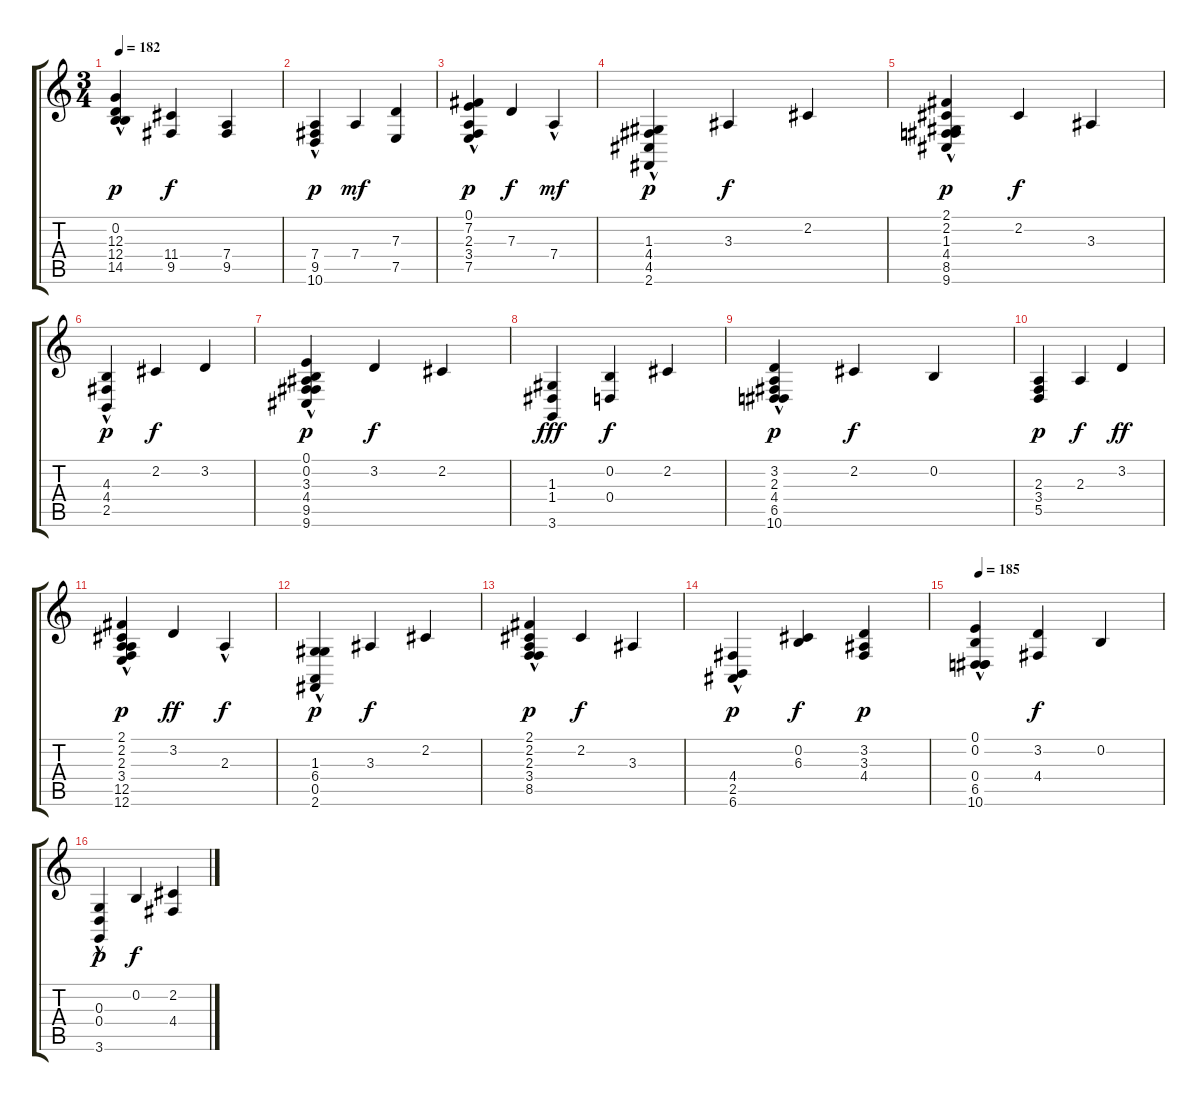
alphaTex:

\track "" {instrument acousticgrandpiano}
\staff {score tabs}
\tuning (E4 B3 G3 D3 A2 E2) {hide}
\ts (3 4)
\tempo 182
\clef g2
\ks c
(0.2 12.3{hac} 12.4{hac} 14.5).4{dy p} (11.4 9.5).4{dy f} (7.4 9.5).4 |
(7.4 9.5{hac} 10.6).4{dy p} 7.4.4{dy mf} (7.3 7.5).4 |
(0.1{hac} 7.2{hac} 2.3 3.4{hac} 7.5{hac}).4{dy p volume 15} 7.3.4{dy f volume 14} 7.4{hac}.4{dy mf volume 14} |
(1.3{hac} 4.4 4.5{hac} 2.6).4{dy p volume 14} 3.3.4{dy f volume 14} 2.2.4{volume 14} |
(2.1 2.2{hac} 1.3 4.4{hac} 8.5{hac} 9.6{hac}).4{dy p} 2.2.4{dy f volume 13} 3.3.4{volume 13} |
(4.3{hac} 4.4{hac} 2.5).4{dy p volume 12} 2.2.4{dy f volume 12} 3.2.4{volume 12} |
(0.1 0.2{hac} 3.3 4.4{hac} 9.5{hac} 9.6{hac}).4{dy p volume 12} 3.2.4{dy f} 2.2.4 |
(1.3 1.4 3.6).4{dy fff volume 12} (0.2 0.4).4{dy f} 2.2.4 |
(3.2 2.3{hac} 4.4 6.5{hac} 10.6{hac}).4{dy p} 2.2.4{dy f} 0.2.4 |
(2.3 3.4 5.5).4{dy p} 2.3.4{dy f} 3.2.4{dy ff volume 12} |
(2.1 2.2{hac} 2.3 3.4 12.5 12.6).4{dy p} 3.2.4{dy ff} 2.3{hac}.4{dy f} |
(1.3{hac} 6.4{hac} 0.5{hac} 2.6).4{dy p volume 12} 3.3.4{dy f} 2.2.4 |
(2.1 2.2{hac} 2.3 3.4{hac} 8.5{hac}).4{dy p} 2.2.4{dy f volume 12} 3.3.4 |
(4.4 2.5 6.6{hac}).4{dy p} (0.2 6.3).4{dy f} (3.2 3.3 4.4).4{dy p volume 12} |
\tempo 185
(0.1 0.2 0.4 6.5{hac} 10.6).4 (3.2 4.4).4{dy f} 0.2.4 |
(0.3 0.4{hac} 3.6).4{dy p} 0.2.4{dy f} (2.2 4.4).4
